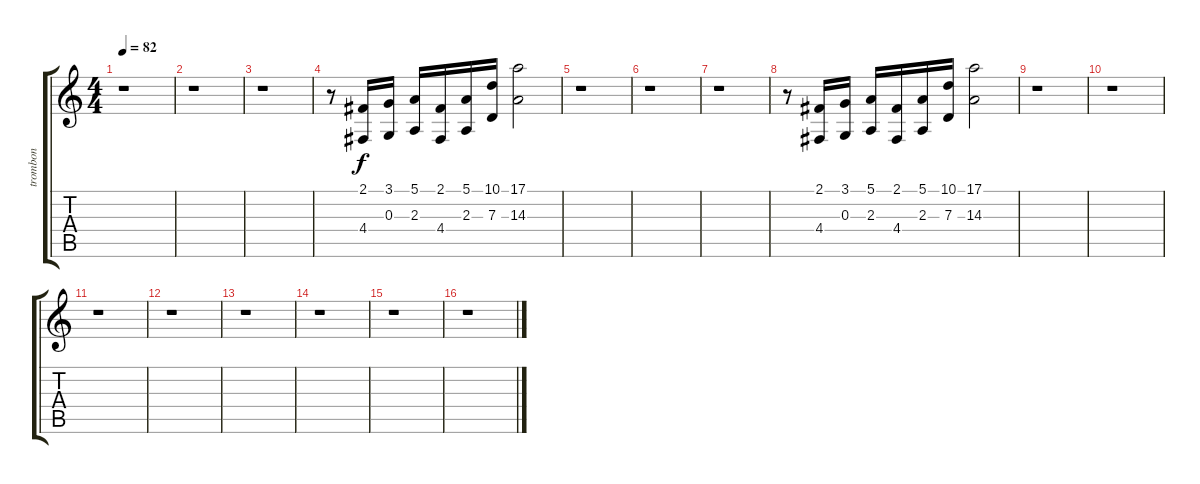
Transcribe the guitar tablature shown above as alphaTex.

\track ("trombon" "trombon") {instrument synthbrass1}
\staff {score tabs}
\tuning (E4 B3 G3 D3 A2 E2) {hide}
\ts (4 4)
\tempo 82
\clef g2
\ks c
r.1{dy f} |
r.1 |
r.1 |
r.8 (2.1 4.4).16 (3.1 0.3).16 (5.1 2.3).16 (2.1 4.4).16 (5.1 2.3).16 (10.1 7.3).16 (17.1 14.3).2 |
r.1 |
r.1 |
r.1 |
r.8 (2.1 4.4).16 (3.1 0.3).16 (5.1 2.3).16 (2.1 4.4).16 (5.1 2.3).16 (10.1 7.3).16 (17.1 14.3).2 |
r.1 |
r.1 |
r.1 |
r.1 |
r.1 |
r.1 |
r.1 |
r.1
